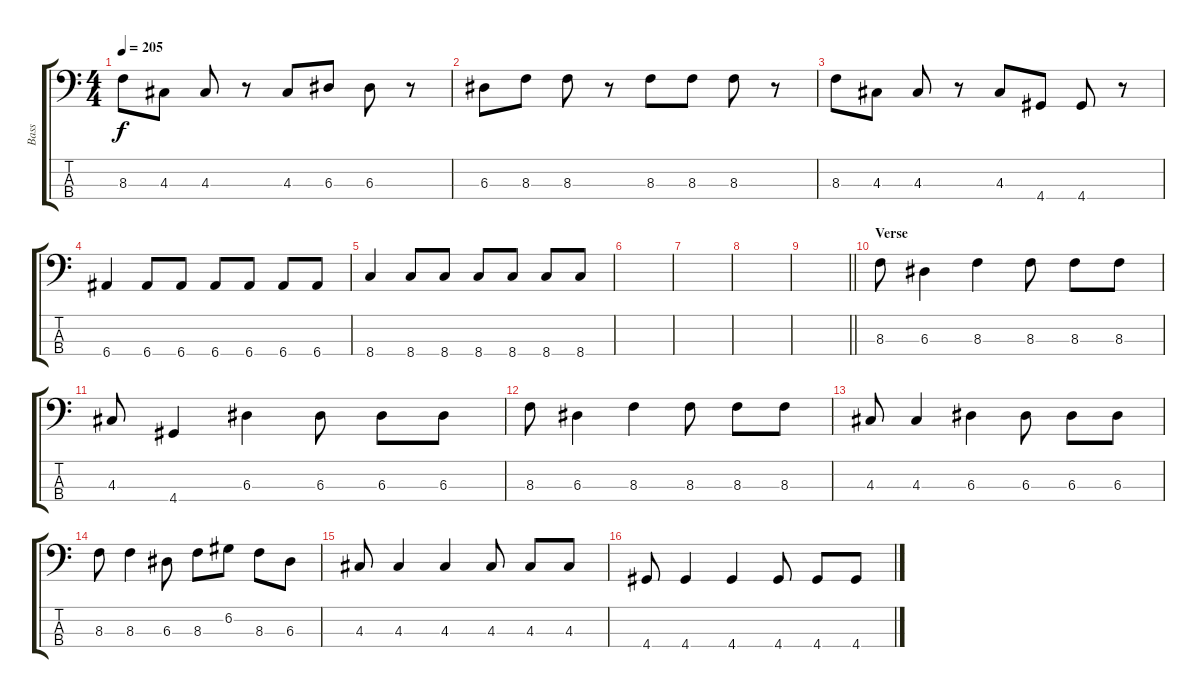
\track ("Bass" "Bass") {instrument electricbasspick}
\staff {score tabs}
\tuning (G2 D2 A1 E1) {hide}
\ts (4 4)
\tempo 205
\clef f4
\ks c
8.3.8{dy f} 4.3.8 4.3.8 r.8 4.3.8 6.3.8 6.3.8 r.8 |
6.3.8 8.3.8 8.3.8 r.8 8.3.8 8.3.8 8.3.8 r.8 |
8.3.8 4.3.8 4.3.8 r.8 4.3.8 4.4.8 4.4.8 r.8 |
6.4.4 6.4.8 6.4.8 6.4.8 6.4.8 6.4.8 6.4.8 |
8.4.4 8.4.8 8.4.8 8.4.8 8.4.8 8.4.8 8.4.8 |
|
|
|
\barLineRight lightlight
|
\section ("" "Verse")
8.3.8 6.3.4 8.3.4 8.3.8 8.3.8 8.3.8 |
4.3.8 4.4.4 6.3.4 6.3.8 6.3.8 6.3.8 |
8.3.8 6.3.4 8.3.4 8.3.8 8.3.8 8.3.8 |
4.3.8 4.3.4 6.3.4 6.3.8 6.3.8 6.3.8 |
8.3.8 8.3.4 6.3.8 8.3.8 6.2.8 8.3.8 6.3.8 |
4.3.8 4.3.4 4.3.4 4.3.8 4.3.8 4.3.8 |
4.4.8 4.4.4 4.4.4 4.4.8 4.4.8 4.4.8
